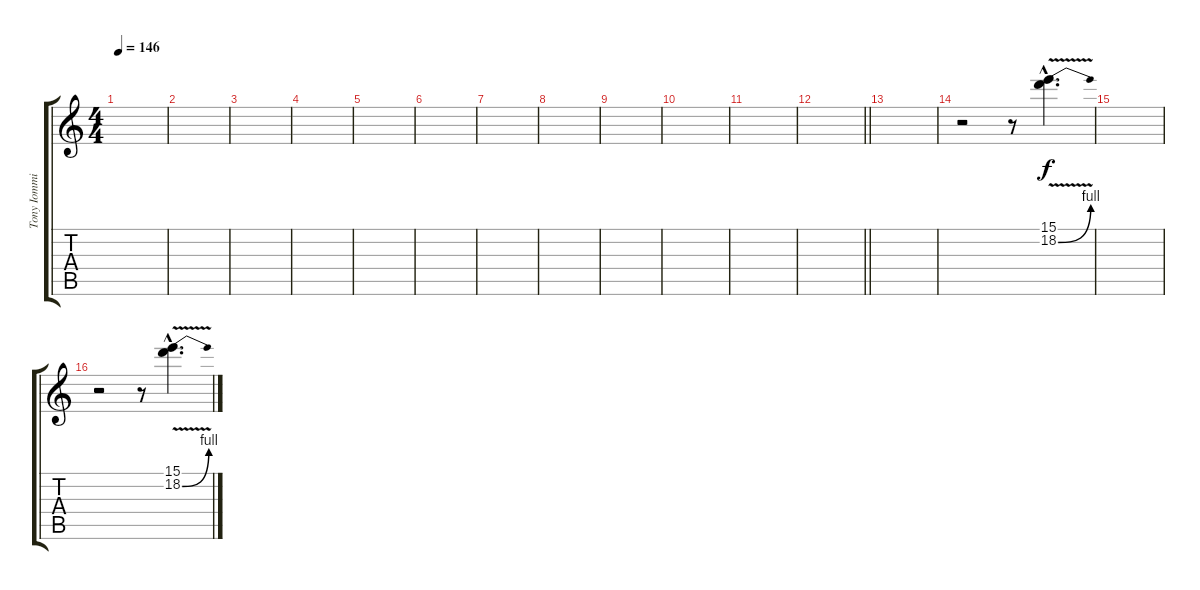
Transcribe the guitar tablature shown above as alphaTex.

\track ("Tony Iommi - Lead 1" "Tony Iommi") {instrument distortionguitar}
\staff {score tabs}
\tuning (Db4 Ab3 E3 B2 Gb2 Db2) {hide}
\ts (4 4)
\tempo 146
\clef g2
\ks c
|
|
|
|
|
|
|
|
|
|
|
\barLineRight lightlight
|
|
r.2 r.8 (15.1{hac} 18.2{be (bend 0 0 60 4) v hac}).4{d} |
|
r.2 r.8 (15.1{hac} 18.2{be (bend 0 0 60 4) v hac}).4{d}
